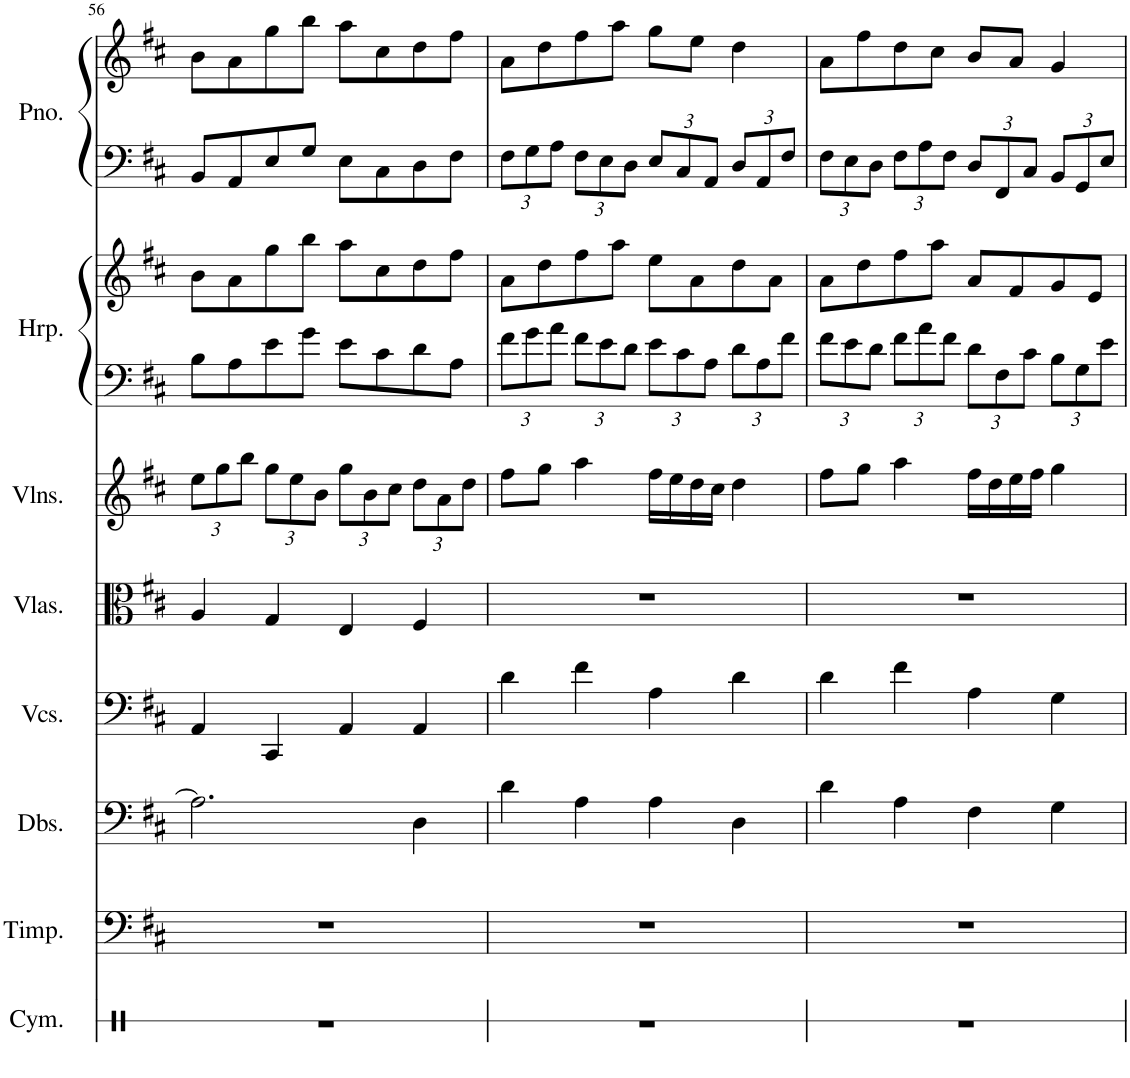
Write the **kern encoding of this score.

**kern	**kern	**kern	**kern	**kern	**kern	**kern	**kern	**kern	**kern
*part8	*part7	*part6	*part5	*part4	*part3	*part2	*part2	*part1	*part1
*staff10	*staff9	*staff8	*staff7	*staff6	*staff5	*staff4	*staff3	*staff2	*staff1
*I"Cymbal	*I"Timpani	*I"Double Basses	*I"Violoncellos	*I"Violas	*I"Violins	*I"Harp	*	*I"Piano	*
*I'Cym.	*I'Timp.	*I'Dbs.	*I'Vcs.	*I'Vlas.	*I'Vlns.	*I'Hrp.	*	*I'Pno.	*
!!LO:PB:g=z
*clefX	*clefF4	*clefF4	*clefF4	*clefC3	*clefG2	*clefF4	*clefG2	*clefF4	*clefG2
*	*	*Trd7c12	*	*	*	*	*	*	*
*k[]	*k[f#c#]	*k[f#c#]	*k[f#c#]	*k[f#c#]	*k[f#c#]	*k[f#c#]	*k[f#c#]	*k[f#c#]	*k[f#c#]
*M4/4	*M4/4	*M4/4	*M4/4	*M4/4	*M4/4	*M4/4	*M4/4	*M4/4	*M4/4
*met(c)	*met(c)	*met(c)	*met(c)	*met(c)	*met(c)	*met(c)	*met(c)	*met(c)	*met(c)
*	*	*	*	*	*Xbrackettup	*	*	*	*
=56	=56	=56	=56	=56	=56	=56	=56	=56	=56
1r	1r	2.A\]	4AA/	4A/	12ee\L	8B\L	8b\L	8BB/L	8b\L
.	.	.	.	.	12gg\	.	.	.	.
.	.	.	.	.	.	8A\	8a\	8AA/	8a\
.	.	.	.	.	12bb\J	.	.	.	.
.	.	.	4CC#/	4G/	12gg\L	8e\	8gg\	8E/	8gg\
.	.	.	.	.	12ee\	.	.	.	.
.	.	.	.	.	.	8g\J	8bb\J	8G/J	8bb\J
.	.	.	.	.	12b\J	.	.	.	.
.	.	.	4AA/	4E/	12gg\L	8e\L	8aa\L	8E\L	8aa\L
.	.	.	.	.	12b\	.	.	.	.
.	.	.	.	.	.	8c#\	8cc#\	8C#\	8cc#\
.	.	.	.	.	12cc#\J	.	.	.	.
.	.	4D\	4AA/	4F#/	12dd\L	8d\	8dd\	8D\	8dd\
.	.	.	.	.	12a\	.	.	.	.
.	.	.	.	.	.	8A\J	8ff#\J	8F#\J	8ff#\J
.	.	.	.	.	12dd\J	.	.	.	.
=57	=57	=57	=57	=57	=57	=57	=57	=57	=57
*	*	*	*	*	*	*Xbrackettup	*	*Xbrackettup	*
1r	1r	4d\	4d\	1r	8ff#\L	12f#\L	8a\L	12F#\L	8a\L
.	.	.	.	.	.	12g\	.	12G\	.
.	.	.	.	.	8gg\J	.	8dd\	.	8dd\
.	.	.	.	.	.	12a\J	.	12A\J	.
.	.	4A\	4f#\	.	4aa\	12f#\L	8ff#\	12F#\L	8ff#\
.	.	.	.	.	.	12e\	.	12E\	.
.	.	.	.	.	.	.	8aa\J	.	8aa\J
.	.	.	.	.	.	12d\J	.	12D\J	.
.	.	4A\	4A\	.	16ff#\LL	12e\L	8ee\L	12E/L	8gg\L
.	.	.	.	.	16ee\	.	.	.	.
.	.	.	.	.	.	12c#\	.	12C#/	.
.	.	.	.	.	16dd\	.	8a\	.	8ee\J
.	.	.	.	.	.	12A\J	.	12AA/J	.
.	.	.	.	.	16cc#\JJ	.	.	.	.
.	.	4D\	4d\	.	4dd\	12d\L	8dd\	12D/L	4dd\
.	.	.	.	.	.	12A\	.	12AA/	.
.	.	.	.	.	.	.	8a\J	.	.
.	.	.	.	.	.	12f#\J	.	12F#/J	.
=58	=58	=58	=58	=58	=58	=58	=58	=58	=58
1r	1r	4d\	4d\	1r	8ff#\L	12f#\L	8a\L	12F#\L	8a\L
.	.	.	.	.	.	12e\	.	12E\	.
.	.	.	.	.	8gg\J	.	8dd\	.	8ff#\
.	.	.	.	.	.	12d\J	.	12D\J	.
.	.	4A\	4f#\	.	4aa\	12f#\L	8ff#\	12F#\L	8dd\
.	.	.	.	.	.	12a\	.	12A\	.
.	.	.	.	.	.	.	8aa\J	.	8cc#\J
.	.	.	.	.	.	12f#\J	.	12F#\J	.
.	.	4F#\	4A\	.	16ff#\LL	12d\L	8a/L	12D/L	8b/L
.	.	.	.	.	16dd\	.	.	.	.
.	.	.	.	.	.	12F#\	.	12FF#/	.
.	.	.	.	.	16ee\	.	8f#/	.	8a/J
.	.	.	.	.	.	12c#\J	.	12C#/J	.
.	.	.	.	.	16ff#\JJ	.	.	.	.
.	.	4G\	4G\	.	4gg\	12B\L	8g/	12BB/L	4g/
.	.	.	.	.	.	12G\	.	12GG/	.
.	.	.	.	.	.	.	8e/J	.	.
.	.	.	.	.	.	12e\J	.	12E/J	.
=	=	=	=	=	=	=	=	=	=
*-	*-	*-	*-	*-	*-	*-	*-	*-	*-
